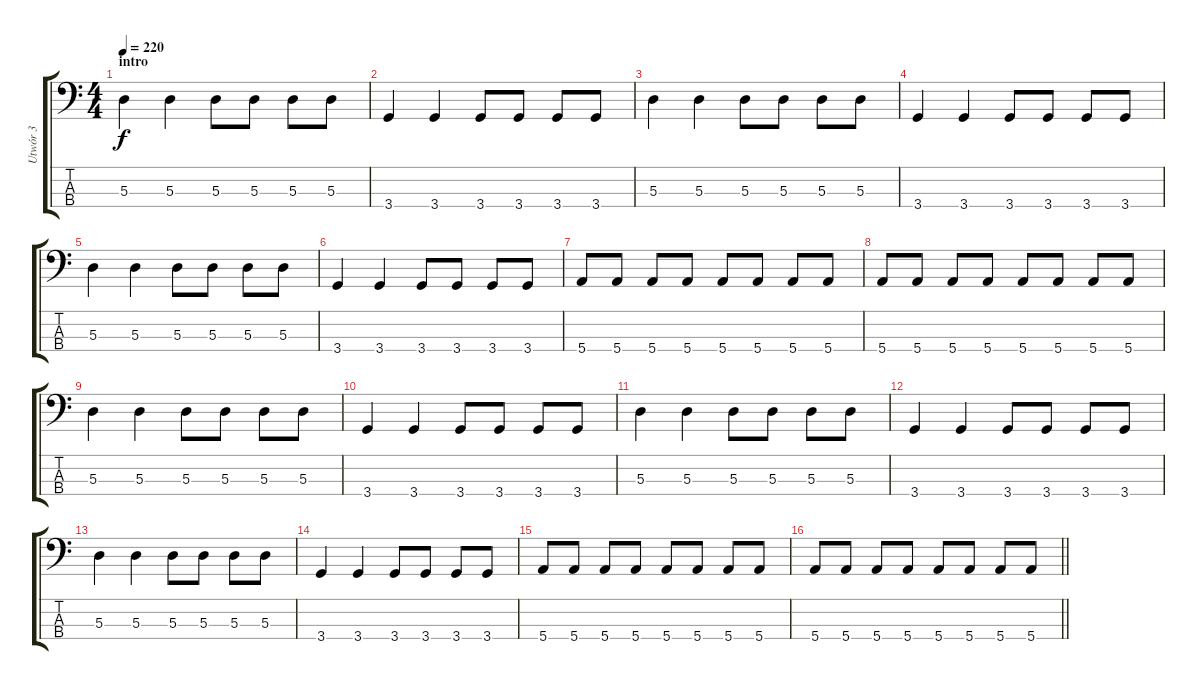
\track ("Utwór 3" "Utwór 3") {instrument electricbasspick}
\staff {score tabs}
\tuning (G2 D2 A1 E1) {hide}
\ts (4 4)
\section ("" "intro")
\tempo 220
\clef f4
\ks c
5.3.4{dy f} 5.3.4 5.3.8 5.3.8 5.3.8 5.3.8 |
3.4.4 3.4.4 3.4.8 3.4.8 3.4.8 3.4.8 |
5.3.4 5.3.4 5.3.8 5.3.8 5.3.8 5.3.8 |
3.4.4 3.4.4 3.4.8 3.4.8 3.4.8 3.4.8 |
5.3.4 5.3.4 5.3.8 5.3.8 5.3.8 5.3.8 |
3.4.4 3.4.4 3.4.8 3.4.8 3.4.8 3.4.8 |
5.4.8 5.4.8 5.4.8 5.4.8 5.4.8 5.4.8 5.4.8 5.4.8 |
5.4.8 5.4.8 5.4.8 5.4.8 5.4.8 5.4.8 5.4.8 5.4.8 |
5.3.4 5.3.4 5.3.8 5.3.8 5.3.8 5.3.8 |
3.4.4 3.4.4 3.4.8 3.4.8 3.4.8 3.4.8 |
5.3.4 5.3.4 5.3.8 5.3.8 5.3.8 5.3.8 |
3.4.4 3.4.4 3.4.8 3.4.8 3.4.8 3.4.8 |
5.3.4 5.3.4 5.3.8 5.3.8 5.3.8 5.3.8 |
3.4.4 3.4.4 3.4.8 3.4.8 3.4.8 3.4.8 |
5.4.8 5.4.8 5.4.8 5.4.8 5.4.8 5.4.8 5.4.8 5.4.8 |
\barLineRight lightlight
5.4.8 5.4.8 5.4.8 5.4.8 5.4.8 5.4.8 5.4.8 5.4.8
